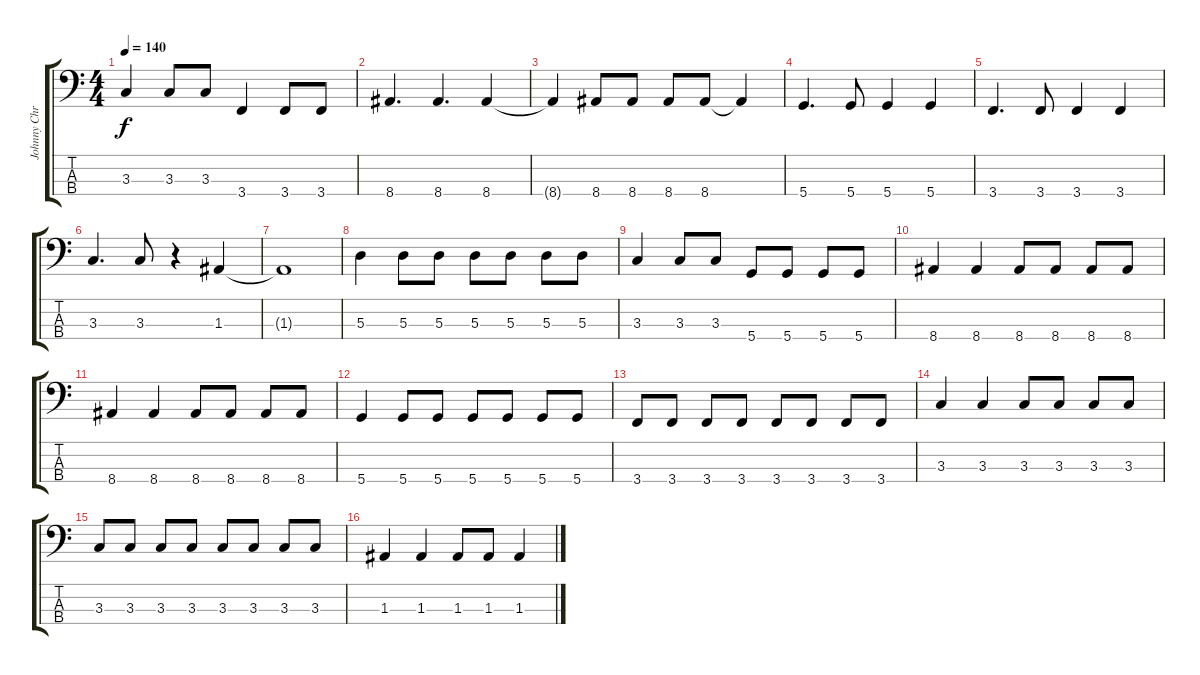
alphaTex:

\track ("Johnny Christ" "Johnny Chr") {instrument electricbasspick}
\staff {score tabs}
\tuning (G2 D2 A1 D1) {hide}
\ts (4 4)
\tempo 140
\clef f4
\ks c
3.3.4{dy f} 3.3.8 3.3.8 3.4.4 3.4.8 3.4.8 |
8.4.4{d} 8.4.4{d} 8.4.4 |
8.4{t}.4 8.4.8 8.4.8 8.4.8 8.4.8 8.4{t}.4 |
5.4.4{d} 5.4.8 5.4.4 5.4.4 |
3.4.4{d} 3.4.8 3.4.4 3.4.4 |
3.3.4{d} 3.3.8 r.4 1.3.4 |
1.3{t}.1 |
5.3.4 5.3.8 5.3.8 5.3.8 5.3.8 5.3.8 5.3.8 |
3.3.4 3.3.8 3.3.8 5.4.8 5.4.8 5.4.8 5.4.8 |
8.4.4 8.4.4 8.4.8 8.4.8 8.4.8 8.4.8 |
8.4.4 8.4.4 8.4.8 8.4.8 8.4.8 8.4.8 |
5.4.4 5.4.8 5.4.8 5.4.8 5.4.8 5.4.8 5.4.8 |
3.4.8 3.4.8 3.4.8 3.4.8 3.4.8 3.4.8 3.4.8 3.4.8 |
3.3.4 3.3.4 3.3.8 3.3.8 3.3.8 3.3.8 |
3.3.8 3.3.8 3.3.8 3.3.8 3.3.8 3.3.8 3.3.8 3.3.8 |
1.3.4 1.3.4 1.3.8 1.3.8 1.3.4
